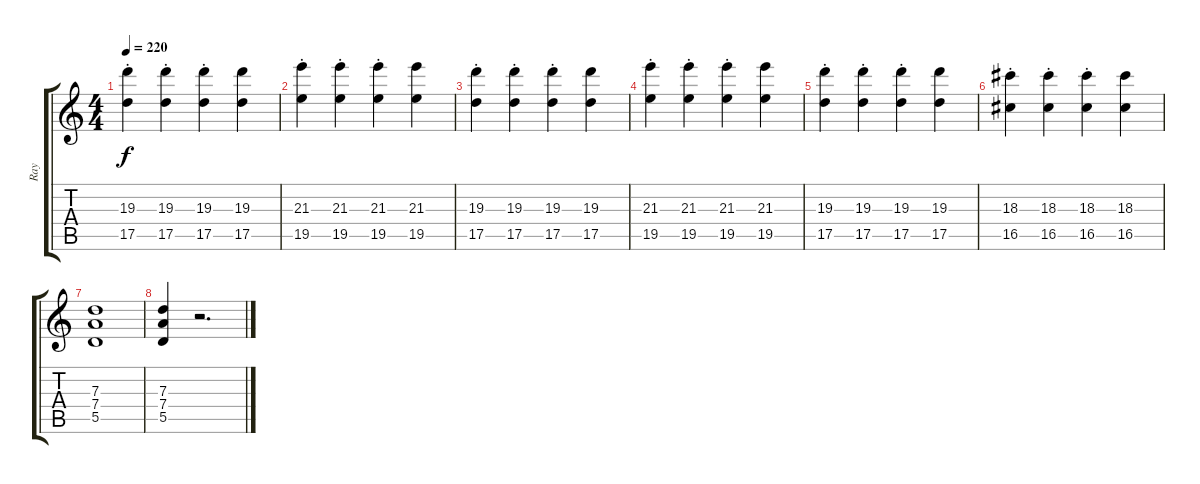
\track ("Ray" "Ray") {instrument distortionguitar}
\staff {score tabs}
\tuning (E4 B3 G3 D3 A2 E2) {hide}
\ts (4 4)
\tempo 220
\clef g2
\ks c
(19.3{st} 17.5{st}).4{dy f} (19.3{st} 17.5{st}).4 (19.3{st} 17.5{st}).4 (19.3 17.5).4 |
(21.3{st} 19.5{st}).4 (21.3{st} 19.5{st}).4 (21.3{st} 19.5{st}).4 (21.3 19.5).4 |
(19.3{st} 17.5{st}).4 (19.3{st} 17.5{st}).4 (19.3{st} 17.5{st}).4 (19.3 17.5).4 |
(21.3{st} 19.5{st}).4 (21.3{st} 19.5{st}).4 (21.3{st} 19.5{st}).4 (21.3 19.5).4 |
(19.3{st} 17.5{st}).4 (19.3{st} 17.5{st}).4 (19.3{st} 17.5{st}).4 (19.3 17.5).4 |
(18.3{st} 16.5{st}).4 (18.3{st} 16.5{st}).4 (18.3{st} 16.5{st}).4 (18.3 16.5).4 |
(7.3 7.4 5.5).1 |
(7.3 7.4 5.5).4 r.2{d}
